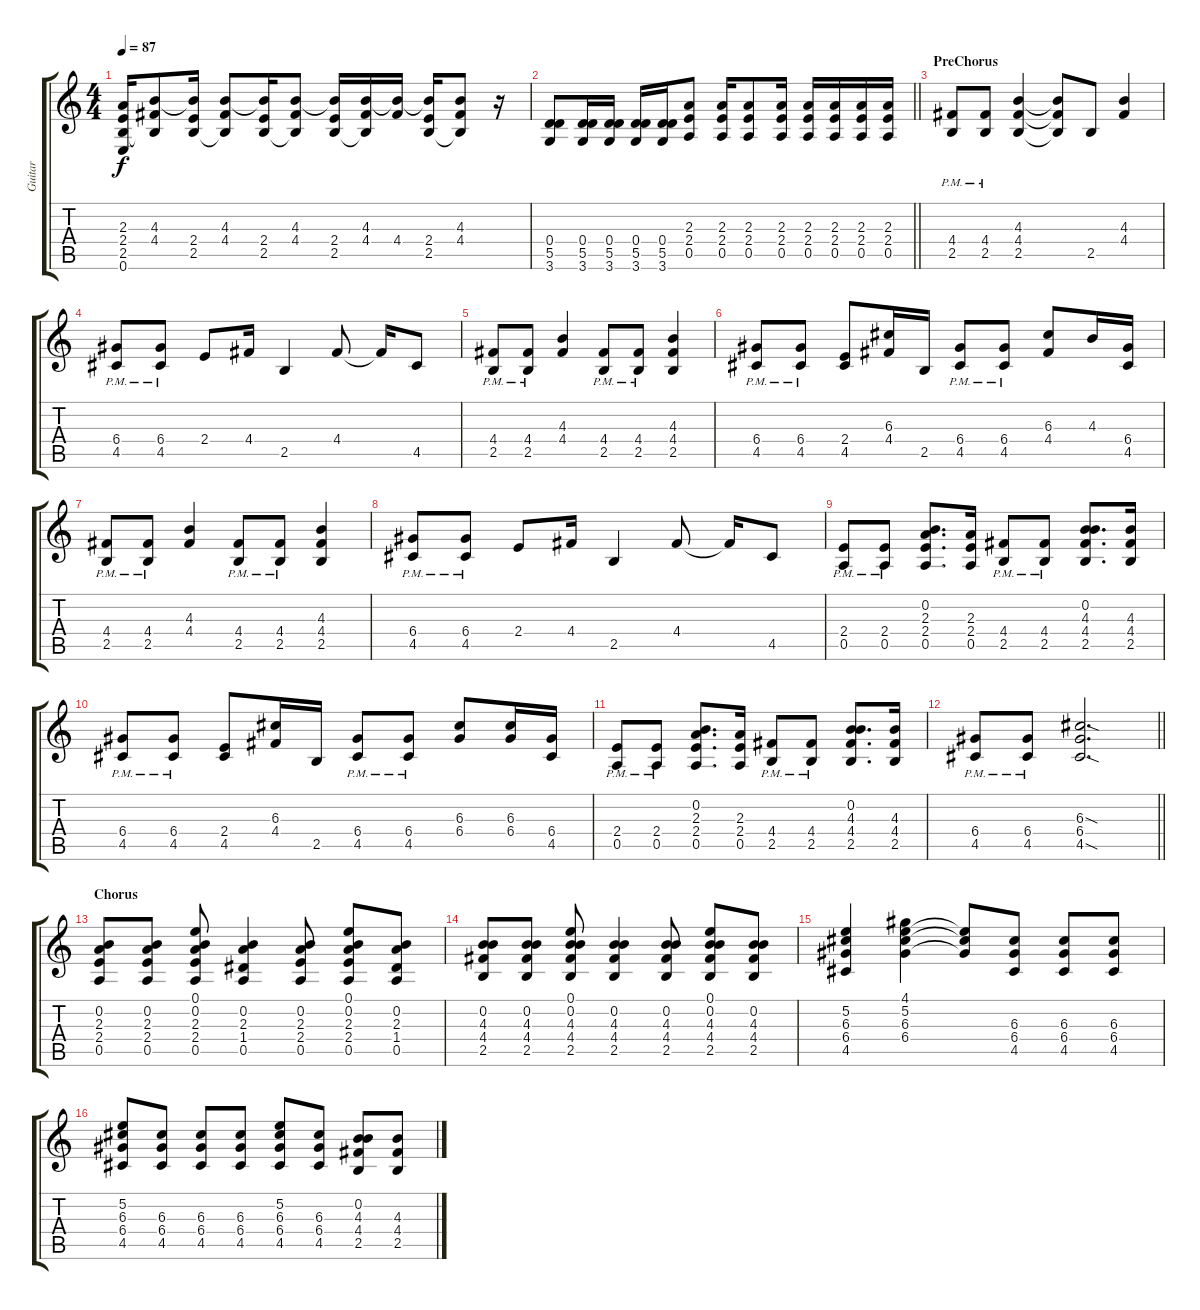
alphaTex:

\track ("Guitar" "Guitar") {instrument electricguitarjazz}
\staff {score tabs}
\tuning (E4 B3 G3 D3 A2 E2) {hide}
\ts (4 4)
\tempo 87
\clef g2
\ks c
(2.3 2.4 2.5 0.6).16{dy f} (4.3 4.4 2.5{t}).8 (4.3{t} 2.4 2.5).16 (4.3 4.4 2.5{t}).8 (4.3{t} 2.4 2.5).16 (4.3 4.4 2.5{t}).8 (4.3{t} 2.4 2.5).16 (4.3 4.4 2.5{t}).16 (4.3{t} 4.4).16 (4.3{t} 2.4 2.5).16 (4.3 4.4 2.5{t}).8 r.16 |
\barLineRight lightlight
(0.4 5.5 3.6).8 (0.4 5.5 3.6).16 (0.4 5.5 3.6).16 (0.4 5.5 3.6).16 (0.4 5.5 3.6).16 (2.3 2.4 0.5).8 (2.3 2.4 0.5).16 (2.3 2.4 0.5).8 (2.3 2.4 0.5).16 (2.3 2.4 0.5).16 (2.3 2.4 0.5).16 (2.3 2.4 0.5).16 (2.3 2.4 0.5).16 |
\section ("" "PreChorus")
(4.4{pm} 2.5).8{volume 13} (4.4{pm} 2.5).8 (4.3 4.4 2.5).4 (4.3{t} 4.4{t} 2.5{t}).8 2.5.8 (4.3 4.4).4 |
(6.4{pm} 4.5).8 (6.4{pm} 4.5).8 2.4.8 4.4.16 2.5.4 4.4.8 4.4{t}.16 4.5.8 |
(4.4{pm} 2.5).8 (4.4{pm} 2.5).8 (4.3 4.4).4 (4.4{pm} 2.5).8 (4.4{pm} 2.5).8 (4.3 4.4 2.5).4 |
(6.4{pm} 4.5).8 (6.4{pm} 4.5).8 (2.4 4.5).8 (6.3 4.4).16 2.5.16 (6.4{pm} 4.5).8 (6.4{pm} 4.5).8 (6.3 4.4).8 4.3.16 (6.4 4.5).16 |
(4.4{pm} 2.5).8 (4.4{pm} 2.5).8 (4.3 4.4).4 (4.4{pm} 2.5).8 (4.4{pm} 2.5).8 (4.3 4.4 2.5).4 |
(6.4{pm} 4.5).8 (6.4{pm} 4.5).8 2.4.8 4.4.16 2.5.4 4.4.8 4.4{t}.16 4.5.8 |
(2.4{pm} 0.5).8 (2.4{pm} 0.5).8 (0.2 2.3 2.4 0.5).8{d} (2.3 2.4 0.5).16 (4.4{pm} 2.5).8 (4.4{pm} 2.5).8 (0.2 4.3 4.4 2.5).8{d} (4.3 4.4 2.5).16 |
(6.4{pm} 4.5).8 (6.4{pm} 4.5).8 (2.4 4.5).8 (6.3 4.4).16 2.5.16 (6.4{pm} 4.5).8 (6.4{pm} 4.5).8 (6.3 6.4).8 (6.3 6.4).16 (6.4 4.5).16 |
(2.4{pm} 0.5).8 (2.4{pm} 0.5).8 (0.2 2.3 2.4 0.5).8{d} (2.3 2.4 0.5).16 (4.4{pm} 2.5).8 (4.4{pm} 2.5).8 (0.2 4.3 4.4 2.5).8{d} (4.3 4.4 2.5).16 |
\barLineRight lightlight
(6.4{pm} 4.5).8 (6.4{pm} 4.5).8 (6.3{sod} 6.4 4.5{sod}).2{d} |
\section ("" "Chorus")
(0.2 2.3 2.4 0.5).8 (0.2 2.3 2.4 0.5).8 (0.1 0.2 2.3 2.4 0.5).8 (0.2 2.3 1.4 0.5).4 (0.2 2.3 2.4 0.5).8 (0.1 0.2 2.3 2.4 0.5).8 (0.2 2.3 1.4 0.5).8 |
(0.2 4.3 4.4 2.5).8 (0.2 4.3 4.4 2.5).8 (0.1 0.2 4.3 4.4 2.5).8 (0.2 4.3 4.4 2.5).4 (0.2 4.3 4.4 2.5).8 (0.1 0.2 4.3 4.4 2.5).8 (0.2 4.3 4.4 2.5).8 |
(5.2 6.3 6.4 4.5).4 (4.1 5.2 6.3 6.4).4 (5.2{t} 6.3{t} 6.4{t}).8 (6.3 6.4 4.5).8 (6.3 6.4 4.5).8 (6.3 6.4 4.5).8 |
(5.2 6.3 6.4 4.5).8 (6.3 6.4 4.5).8 (6.3 6.4 4.5).8 (6.3 6.4 4.5).8 (5.2 6.3 6.4 4.5).8 (6.3 6.4 4.5).8 (0.2 4.3 4.4 2.5).8 (4.3 4.4 2.5).8
